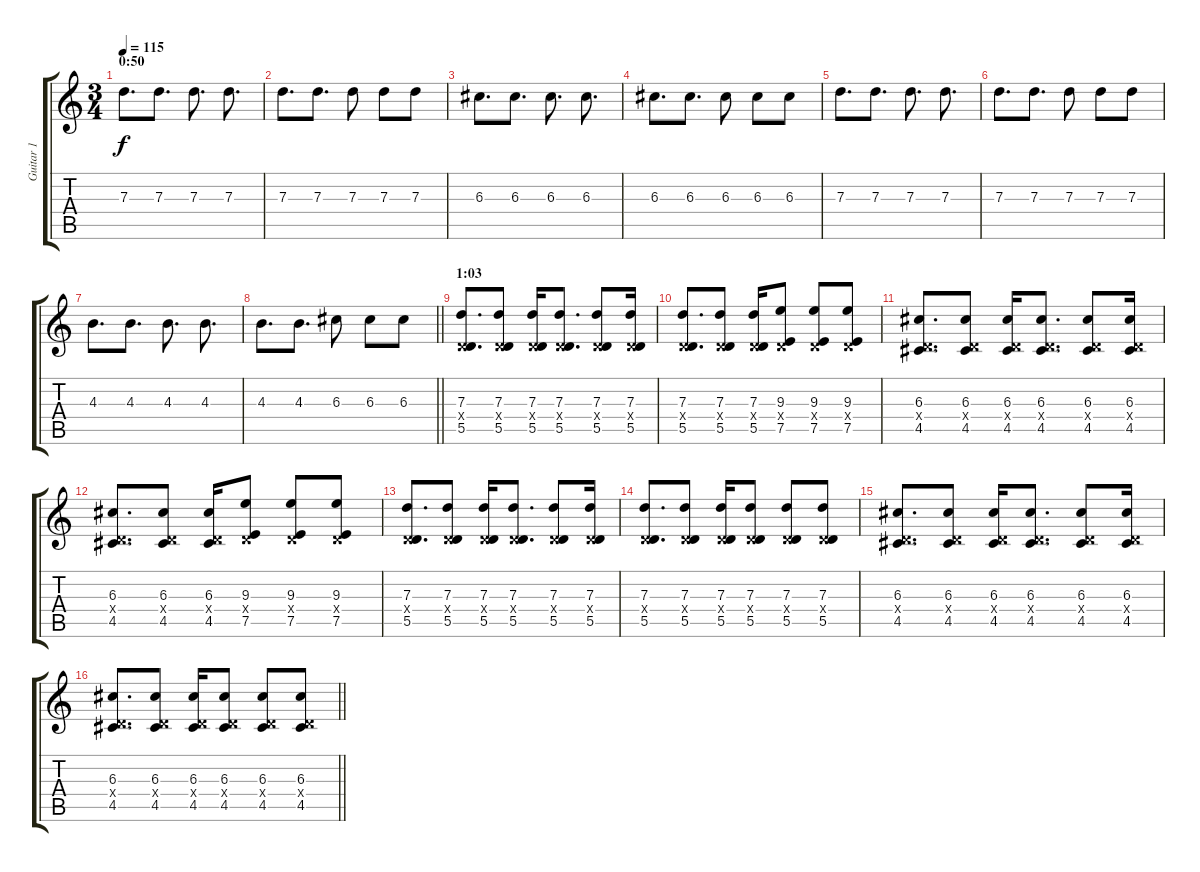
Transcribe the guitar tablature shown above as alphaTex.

\track ("Guitar 1" "Guitar 1") {instrument overdrivenguitar}
\staff {score tabs}
\tuning (E4 B3 G3 D3 A2 E2) {hide}
\ts (3 4)
\section ("" "0:50")
\tempo 115
\clef g2
\ks c
7.3.8{d dy f} 7.3.8{d} 7.3.8{d} 7.3.8{d} |
7.3.8{d} 7.3.8{d} 7.3.8 7.3.8 7.3.8 |
6.3.8{d} 6.3.8{d} 6.3.8{d} 6.3.8{d} |
6.3.8{d} 6.3.8{d} 6.3.8 6.3.8 6.3.8 |
7.3.8{d} 7.3.8{d} 7.3.8{d} 7.3.8{d} |
7.3.8{d} 7.3.8{d} 7.3.8 7.3.8 7.3.8 |
4.3.8{d} 4.3.8{d} 4.3.8{d} 4.3.8{d} |
\barLineRight lightlight
4.3.8{d} 4.3.8{d} 6.3.8 6.3.8 6.3.8 |
\section ("" "1:03")
(7.3 0.4{x} 5.5).8{d} (7.3 0.4{x} 5.5).8 (7.3 0.4{x} 5.5).16 (7.3 0.4{x} 5.5).8{d} (7.3 0.4{x} 5.5).8 (7.3 0.4{x} 5.5).16 |
(7.3 0.4{x} 5.5).8{d} (7.3 0.4{x} 5.5).8 (7.3 0.4{x} 5.5).16 (9.3 0.4{x} 7.5).8 (9.3 0.4{x} 7.5).8 (9.3 0.4{x} 7.5).8 |
(6.3 0.4{x} 4.5).8{d} (6.3 0.4{x} 4.5).8 (6.3 0.4{x} 4.5).16 (6.3 0.4{x} 4.5).8{d} (6.3 0.4{x} 4.5).8 (6.3 0.4{x} 4.5).16 |
(6.3 0.4{x} 4.5).8{d} (6.3 0.4{x} 4.5).8 (6.3 0.4{x} 4.5).16 (9.3 0.4{x} 7.5).8 (9.3 0.4{x} 7.5).8 (9.3 0.4{x} 7.5).8 |
(7.3 0.4{x} 5.5).8{d volume 8} (7.3 0.4{x} 5.5).8{volume 6} (7.3 0.4{x} 5.5).16 (7.3 0.4{x} 5.5).8{d} (7.3 0.4{x} 5.5).8 (7.3 0.4{x} 5.5).16 |
(7.3 0.4{x} 5.5).8{d} (7.3 0.4{x} 5.5).8 (7.3 0.4{x} 5.5).16 (7.3 0.4{x} 5.5).8 (7.3 0.4{x} 5.5).8 (7.3 0.4{x} 5.5).8 |
(6.3 0.4{x} 4.5).8{d volume 3} (6.3 0.4{x} 4.5).8 (6.3 0.4{x} 4.5).16 (6.3 0.4{x} 4.5).8{d} (6.3 0.4{x} 4.5).8 (6.3 0.4{x} 4.5).16 |
\barLineRight lightlight
(6.3 0.4{x} 4.5).8{d} (6.3 0.4{x} 4.5).8 (6.3 0.4{x} 4.5).16 (6.3 0.4{x} 4.5).8 (6.3 0.4{x} 4.5).8 (6.3 0.4{x} 4.5).8
